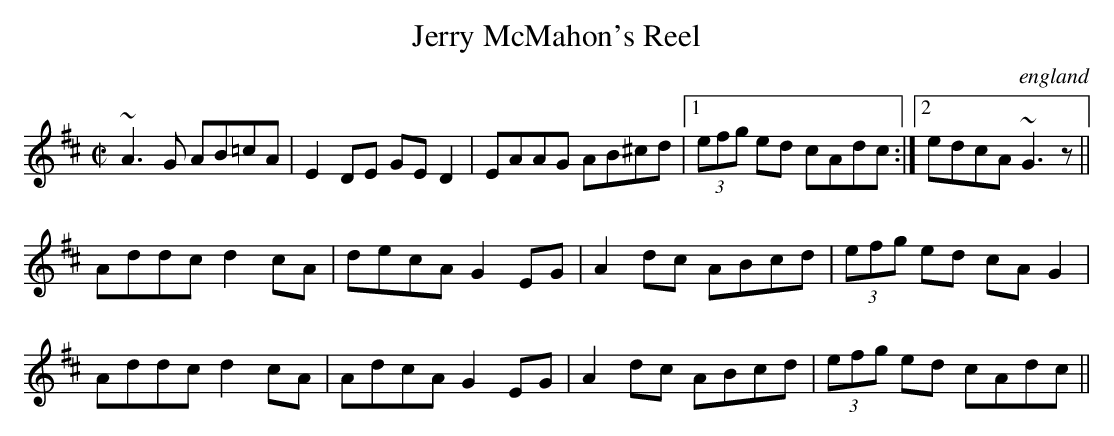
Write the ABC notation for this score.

X:1
T:Jerry McMahon's Reel
O:england
M:C|
K:Amix
~A3G AB=cA|E2DE GED2|EAAG AB^cd|1 (3efg ed cAdc:|2 edcA ~G3z||
Addc d2cA|decA G2EG|A2dc ABcd|(3efg ed cAG2|
Addc d2cA|AdcA G2EG|A2dc ABcd|(3efg ed cAdc||
